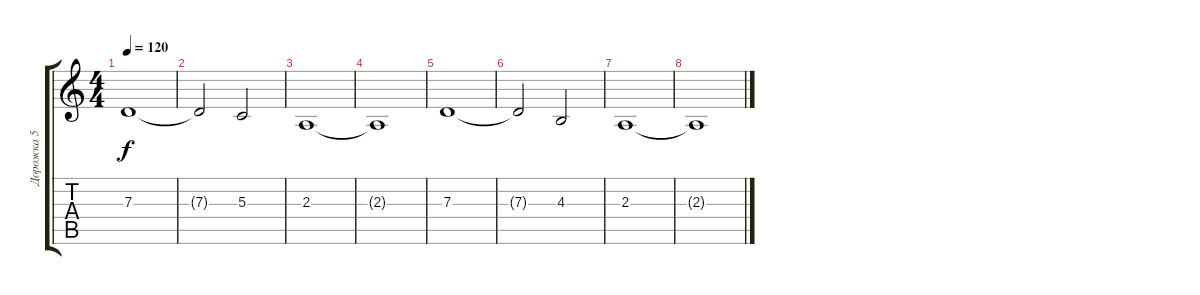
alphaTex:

\track ("Дорожка 5" "Дорожка 5") {instrument accordion}
\staff {score tabs}
\tuning (E4 B3 G3 D3 A2 E2) {hide}
\ts (4 4)
\tempo 120
\clef g2
\ks c
7.3.1{dy f} |
7.3{t}.2 5.3.2 |
2.3.1 |
2.3{t}.1 |
7.3.1 |
7.3{t}.2 4.3.2 |
2.3.1 |
2.3{t}.1
